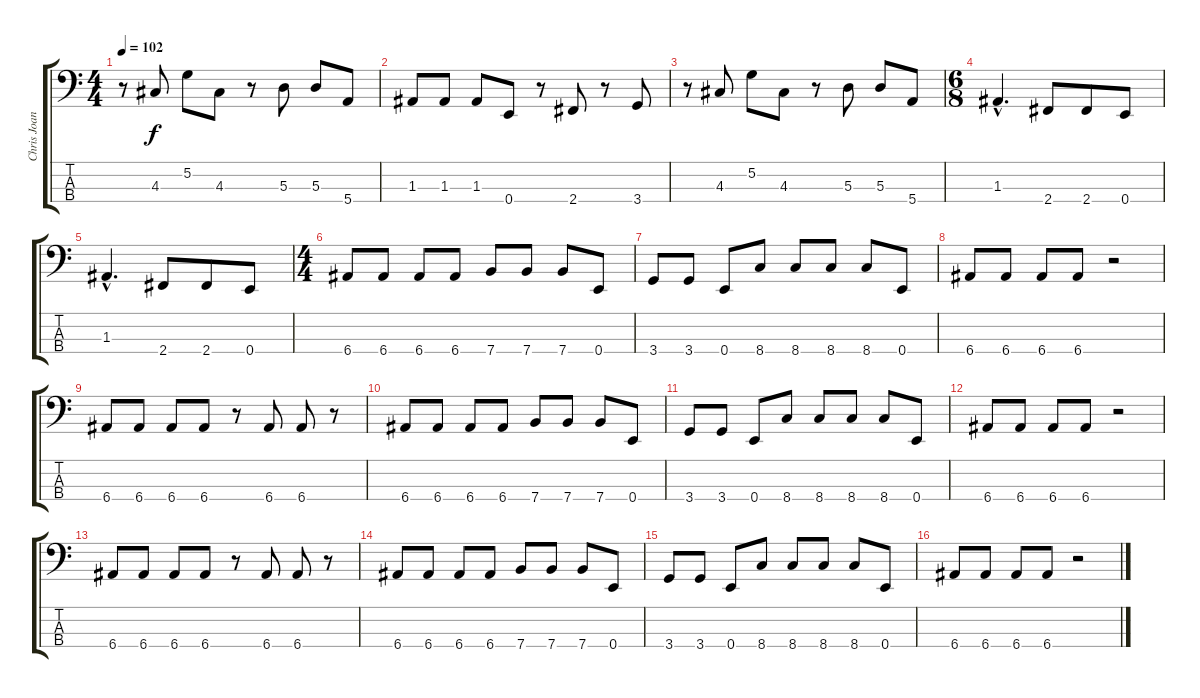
\track ("Chris Joannou (basse)" "Chris Joan") {instrument electricbasspick}
\staff {score tabs}
\tuning (G2 D2 A1 E1) {hide}
\ts (4 4)
\tempo 102
\clef f4
\ks c
r.8{dy f} 4.3.8 5.2.8 4.3.8 r.8 5.3.8 5.3.8 5.4.8 |
1.3.8 1.3.8 1.3.8 0.4.8 r.8 2.4.8 r.8 3.4.8 |
r.8 4.3.8 5.2.8 4.3.8 r.8 5.3.8 5.3.8 5.4.8 |
\ts (6 8)
1.3{hac}.4{d} 2.4.8 2.4.8 0.4.8 |
1.3{hac}.4{d} 2.4.8 2.4.8 0.4.8 |
\ts (4 4)
6.4.8 6.4.8 6.4.8 6.4.8 7.4.8 7.4.8 7.4.8 0.4.8 |
3.4.8 3.4.8 0.4.8 8.4.8 8.4.8 8.4.8 8.4.8 0.4.8 |
6.4.8 6.4.8 6.4.8 6.4.8 r.2 |
6.4.8 6.4.8 6.4.8 6.4.8 r.8 6.4.8 6.4.8 r.8 |
6.4.8 6.4.8 6.4.8 6.4.8 7.4.8 7.4.8 7.4.8 0.4.8 |
3.4.8 3.4.8 0.4.8 8.4.8 8.4.8 8.4.8 8.4.8 0.4.8 |
6.4.8 6.4.8 6.4.8 6.4.8 r.2 |
6.4.8 6.4.8 6.4.8 6.4.8 r.8 6.4.8 6.4.8 r.8 |
6.4.8 6.4.8 6.4.8 6.4.8 7.4.8 7.4.8 7.4.8 0.4.8 |
3.4.8 3.4.8 0.4.8 8.4.8 8.4.8 8.4.8 8.4.8 0.4.8 |
6.4.8 6.4.8 6.4.8 6.4.8 r.2
